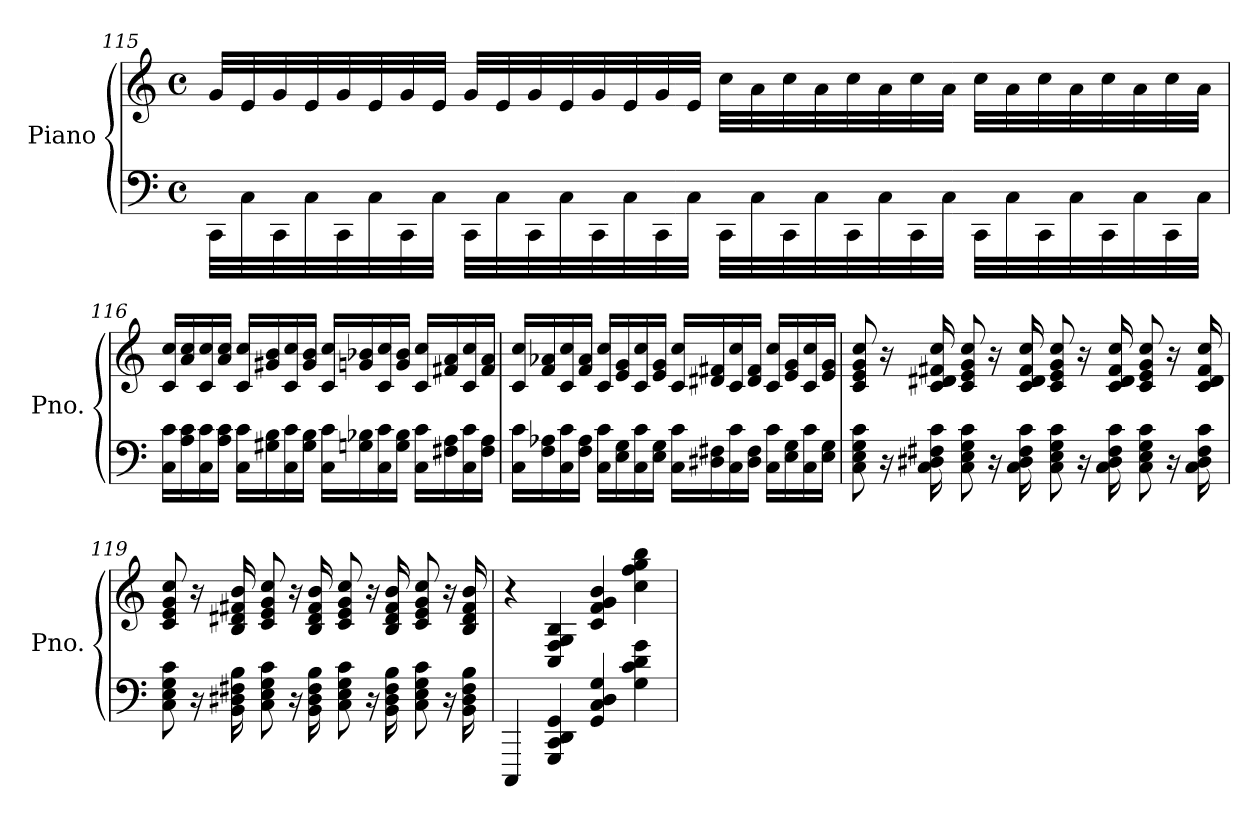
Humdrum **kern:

**kern	**kern
*part1	*part1
*staff2	*staff1
*I"Piano	*
*I'Pno.	*
!!LO:LB:g=z
*clefF4	*clefG2
*k[]	*k[]
*M4/4	*M4/4
*met(c)	*met(c)
=115	=115
32CC\LLL	32g/LLL
32C\	32e/
32CC\	32g/
32C\	32e/
32CC\	32g/
32C\	32e/
32CC\	32g/
32C\JJJ	32e/JJJ
32CC\LLL	32g/LLL
32C\	32e/
32CC\	32g/
32C\	32e/
32CC\	32g/
32C\	32e/
32CC\	32g/
32C\JJJ	32e/JJJ
32CC\LLL	32cc\LLL
32C\	32a\
32CC\	32cc\
32C\	32a\
32CC\	32cc\
32C\	32a\
32CC\	32cc\
32C\JJJ	32a\JJJ
32CC\LLL	32cc\LLL
32C\	32a\
32CC\	32cc\
32C\	32a\
32CC\	32cc\
32C\	32a\
32CC\	32cc\
32C\JJJ	32a\JJJ
!!LO:PB:g=z
=116	=116
16C\ 16c\LL	16c/ 16cc/LL
16A\ 16c\	16a/ 16cc/
16C\ 16c\	16c/ 16cc/
16A\ 16c\JJ	16a/ 16cc/JJ
16C\ 16c\LL	16c/ 16cc/LL
16G#X\ 16B\	16g#X/ 16b/
16C\ 16c\	16c/ 16cc/
16G#\ 16B\JJ	16g#/ 16b/JJ
16C\ 16c\LL	16c/ 16cc/LL
16Gn\ 16B-X\	16gn/ 16b-X/
16C\ 16c\	16c/ 16cc/
16G\ 16B-\JJ	16g/ 16b-/JJ
16C\ 16c\LL	16c/ 16cc/LL
16F#X\ 16A\	16f#X/ 16a/
16C\ 16c\	16c/ 16cc/
16F#\ 16A\JJ	16f#/ 16a/JJ
!!LO:LB:g=z
=117	=117
16C\ 16c\LL	16c/ 16cc/LL
16F\ 16A-X\	16f/ 16a-X/
16C\ 16c\	16c/ 16cc/
16F\ 16A-\JJ	16f/ 16a-/JJ
16C\ 16c\LL	16c/ 16cc/LL
16E\ 16G\	16e/ 16g/
16C\ 16c\	16c/ 16cc/
16E\ 16G\JJ	16e/ 16g/JJ
16C\ 16c\LL	16c/ 16cc/LL
16D#X\ 16F#X\	16d#X/ 16f#X/
16C\ 16c\	16c/ 16cc/
16D#\ 16F#\JJ	16d#/ 16f#/JJ
16C\ 16c\LL	16c/ 16cc/LL
16E\ 16G\	16e/ 16g/
16C\ 16c\	16c/ 16cc/
16E\ 16G\JJ	16e/ 16g/JJ
!!LO:LB:g=z
=118	=118
8C\ 8E\ 8G\ 8c\	8c/ 8e/ 8g/ 8cc/
16r	16r
16C\ 16D#X\ 16F#X\ 16c\	16c/ 16d#X/ 16f#X/ 16cc/
8C\ 8E\ 8G\ 8c\	8c/ 8e/ 8g/ 8cc/
16r	16r
16C\ 16D#\ 16F#\ 16c\	16c/ 16d#/ 16f#/ 16cc/
8C\ 8E\ 8G\ 8c\	8c/ 8e/ 8g/ 8cc/
16r	16r
16C\ 16D#\ 16F#\ 16c\	16c/ 16d#/ 16f#/ 16cc/
8C\ 8E\ 8G\ 8c\	8c/ 8e/ 8g/ 8cc/
16r	16r
16C\ 16D#\ 16F#\ 16c\	16c/ 16d#/ 16f#/ 16cc/
!!LO:LB:g=z
=119	=119
8C\ 8E\ 8G\ 8c\	8c/ 8e/ 8g/ 8cc/
16r	16r
16BB\ 16D#X\ 16F#X\ 16B\	16B/ 16d#X/ 16f#X/ 16b/
8C\ 8E\ 8G\ 8c\	8c/ 8e/ 8g/ 8cc/
16r	16r
16BB\ 16D#\ 16F#\ 16B\	16B/ 16d#/ 16f#/ 16b/
8C\ 8E\ 8G\ 8c\	8c/ 8e/ 8g/ 8cc/
16r	16r
16BB\ 16D#\ 16F#\ 16B\	16B/ 16d#/ 16f#/ 16b/
8C\ 8E\ 8G\ 8c\	8c/ 8e/ 8g/ 8cc/
16r	16r
16BB\ 16D#\ 16F#\ 16B\	16B/ 16d#/ 16f#/ 16b/
!!LO:LB:g=z
=120	=120
4CCC/	4r
4GGG/ 4CC/ 4DD/ 4GG/	4C/ 4F/ 4G/ 4B/
4GG/ 4C/ 4D/ 4G/	4c/ 4f/ 4g/ 4b/
4G\ 4c\ 4d\ 4g\	4cc\ 4ff\ 4gg\ 4bb\
=	=
*-	*-
